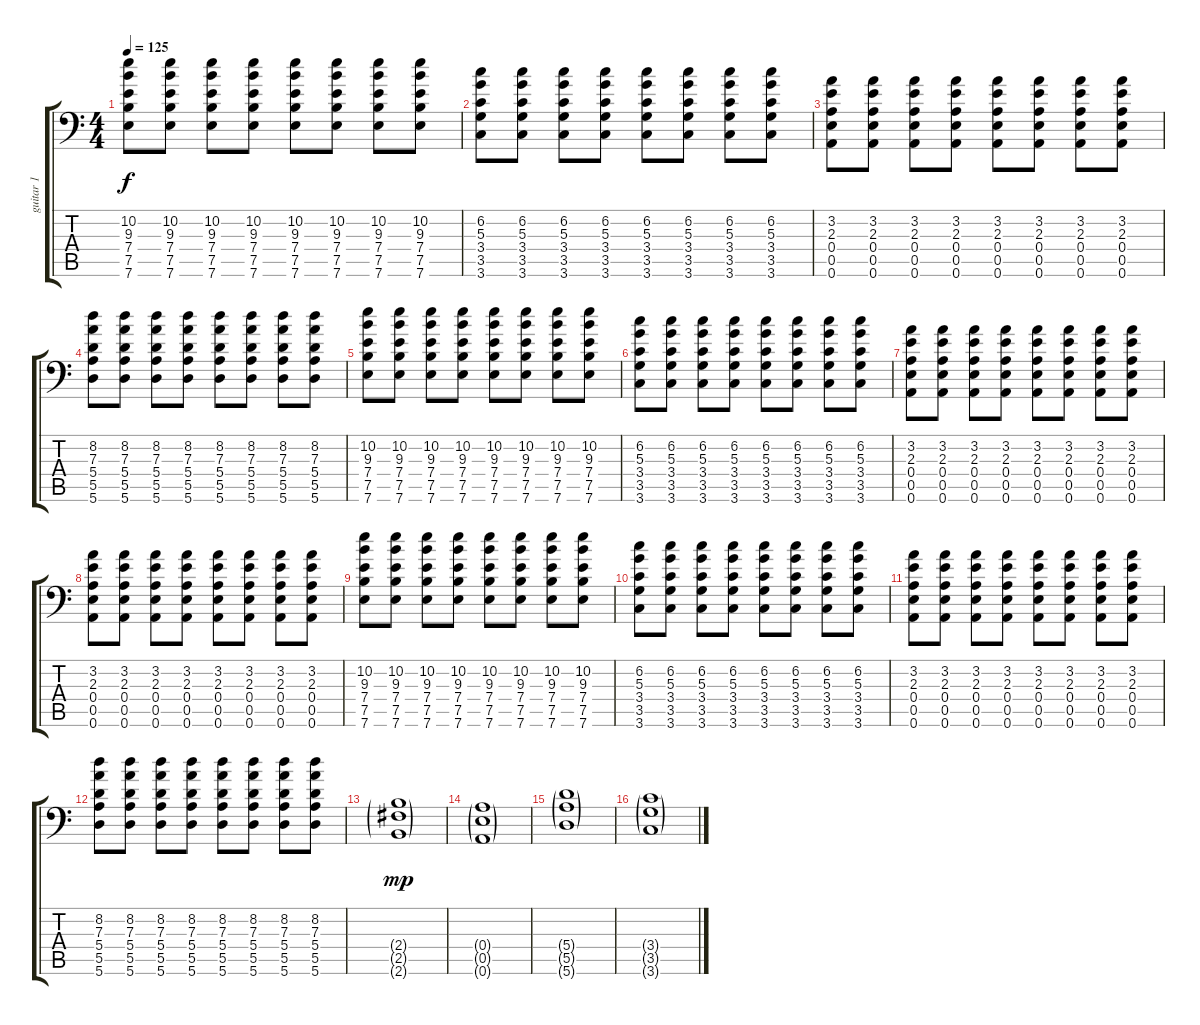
\track ("guitar 1" "guitar 1") {instrument distortionguitar}
\staff {score tabs}
\tuning (B3 Gb3 D3 A2 E2 A1) {hide}
\ts (4 4)
\tempo 125
\clef f4
\ks c
(10.2 9.3 7.4 7.5 7.6).8{dy f} (10.2 9.3 7.4 7.5 7.6).8 (10.2 9.3 7.4 7.5 7.6).8 (10.2 9.3 7.4 7.5 7.6).8 (10.2 9.3 7.4 7.5 7.6).8 (10.2 9.3 7.4 7.5 7.6).8 (10.2 9.3 7.4 7.5 7.6).8 (10.2 9.3 7.4 7.5 7.6).8 |
(6.2 5.3 3.4 3.5 3.6).8 (6.2 5.3 3.4 3.5 3.6).8 (6.2 5.3 3.4 3.5 3.6).8 (6.2 5.3 3.4 3.5 3.6).8 (6.2 5.3 3.4 3.5 3.6).8 (6.2 5.3 3.4 3.5 3.6).8 (6.2 5.3 3.4 3.5 3.6).8 (6.2 5.3 3.4 3.5 3.6).8 |
(3.2 2.3 0.4 0.5 0.6).8 (3.2 2.3 0.4 0.5 0.6).8 (3.2 2.3 0.4 0.5 0.6).8 (3.2 2.3 0.4 0.5 0.6).8 (3.2 2.3 0.4 0.5 0.6).8 (3.2 2.3 0.4 0.5 0.6).8 (3.2 2.3 0.4 0.5 0.6).8 (3.2 2.3 0.4 0.5 0.6).8 |
(8.2 7.3 5.4 5.5 5.6).8 (8.2 7.3 5.4 5.5 5.6).8 (8.2 7.3 5.4 5.5 5.6).8 (8.2 7.3 5.4 5.5 5.6).8 (8.2 7.3 5.4 5.5 5.6).8 (8.2 7.3 5.4 5.5 5.6).8 (8.2 7.3 5.4 5.5 5.6).8 (8.2 7.3 5.4 5.5 5.6).8 |
(10.2 9.3 7.4 7.5 7.6).8 (10.2 9.3 7.4 7.5 7.6).8 (10.2 9.3 7.4 7.5 7.6).8 (10.2 9.3 7.4 7.5 7.6).8 (10.2 9.3 7.4 7.5 7.6).8 (10.2 9.3 7.4 7.5 7.6).8 (10.2 9.3 7.4 7.5 7.6).8 (10.2 9.3 7.4 7.5 7.6).8 |
(6.2 5.3 3.4 3.5 3.6).8 (6.2 5.3 3.4 3.5 3.6).8 (6.2 5.3 3.4 3.5 3.6).8 (6.2 5.3 3.4 3.5 3.6).8 (6.2 5.3 3.4 3.5 3.6).8 (6.2 5.3 3.4 3.5 3.6).8 (6.2 5.3 3.4 3.5 3.6).8 (6.2 5.3 3.4 3.5 3.6).8 |
(3.2 2.3 0.4 0.5 0.6).8 (3.2 2.3 0.4 0.5 0.6).8 (3.2 2.3 0.4 0.5 0.6).8 (3.2 2.3 0.4 0.5 0.6).8 (3.2 2.3 0.4 0.5 0.6).8 (3.2 2.3 0.4 0.5 0.6).8 (3.2 2.3 0.4 0.5 0.6).8 (3.2 2.3 0.4 0.5 0.6).8 |
(3.2 2.3 0.4 0.5 0.6).8 (3.2 2.3 0.4 0.5 0.6).8 (3.2 2.3 0.4 0.5 0.6).8 (3.2 2.3 0.4 0.5 0.6).8 (3.2 2.3 0.4 0.5 0.6).8 (3.2 2.3 0.4 0.5 0.6).8 (3.2 2.3 0.4 0.5 0.6).8 (3.2 2.3 0.4 0.5 0.6).8 |
(10.2 9.3 7.4 7.5 7.6).8 (10.2 9.3 7.4 7.5 7.6).8 (10.2 9.3 7.4 7.5 7.6).8 (10.2 9.3 7.4 7.5 7.6).8 (10.2 9.3 7.4 7.5 7.6).8 (10.2 9.3 7.4 7.5 7.6).8 (10.2 9.3 7.4 7.5 7.6).8 (10.2 9.3 7.4 7.5 7.6).8 |
(6.2 5.3 3.4 3.5 3.6).8 (6.2 5.3 3.4 3.5 3.6).8 (6.2 5.3 3.4 3.5 3.6).8 (6.2 5.3 3.4 3.5 3.6).8 (6.2 5.3 3.4 3.5 3.6).8 (6.2 5.3 3.4 3.5 3.6).8 (6.2 5.3 3.4 3.5 3.6).8 (6.2 5.3 3.4 3.5 3.6).8 |
(3.2 2.3 0.4 0.5 0.6).8 (3.2 2.3 0.4 0.5 0.6).8 (3.2 2.3 0.4 0.5 0.6).8 (3.2 2.3 0.4 0.5 0.6).8 (3.2 2.3 0.4 0.5 0.6).8 (3.2 2.3 0.4 0.5 0.6).8 (3.2 2.3 0.4 0.5 0.6).8 (3.2 2.3 0.4 0.5 0.6).8 |
(8.2 7.3 5.4 5.5 5.6).8 (8.2 7.3 5.4 5.5 5.6).8 (8.2 7.3 5.4 5.5 5.6).8 (8.2 7.3 5.4 5.5 5.6).8 (8.2 7.3 5.4 5.5 5.6).8 (8.2 7.3 5.4 5.5 5.6).8 (8.2 7.3 5.4 5.5 5.6).8 (8.2 7.3 5.4 5.5 5.6).8 |
(2.4{g} 2.5{g} 2.6{g}).1{dy mp} |
(0.4{g} 0.5{g} 0.6{g}).1 |
(5.4{g} 5.5{g} 5.6{g}).1 |
(3.4{g} 3.5{g} 3.6{g}).1
